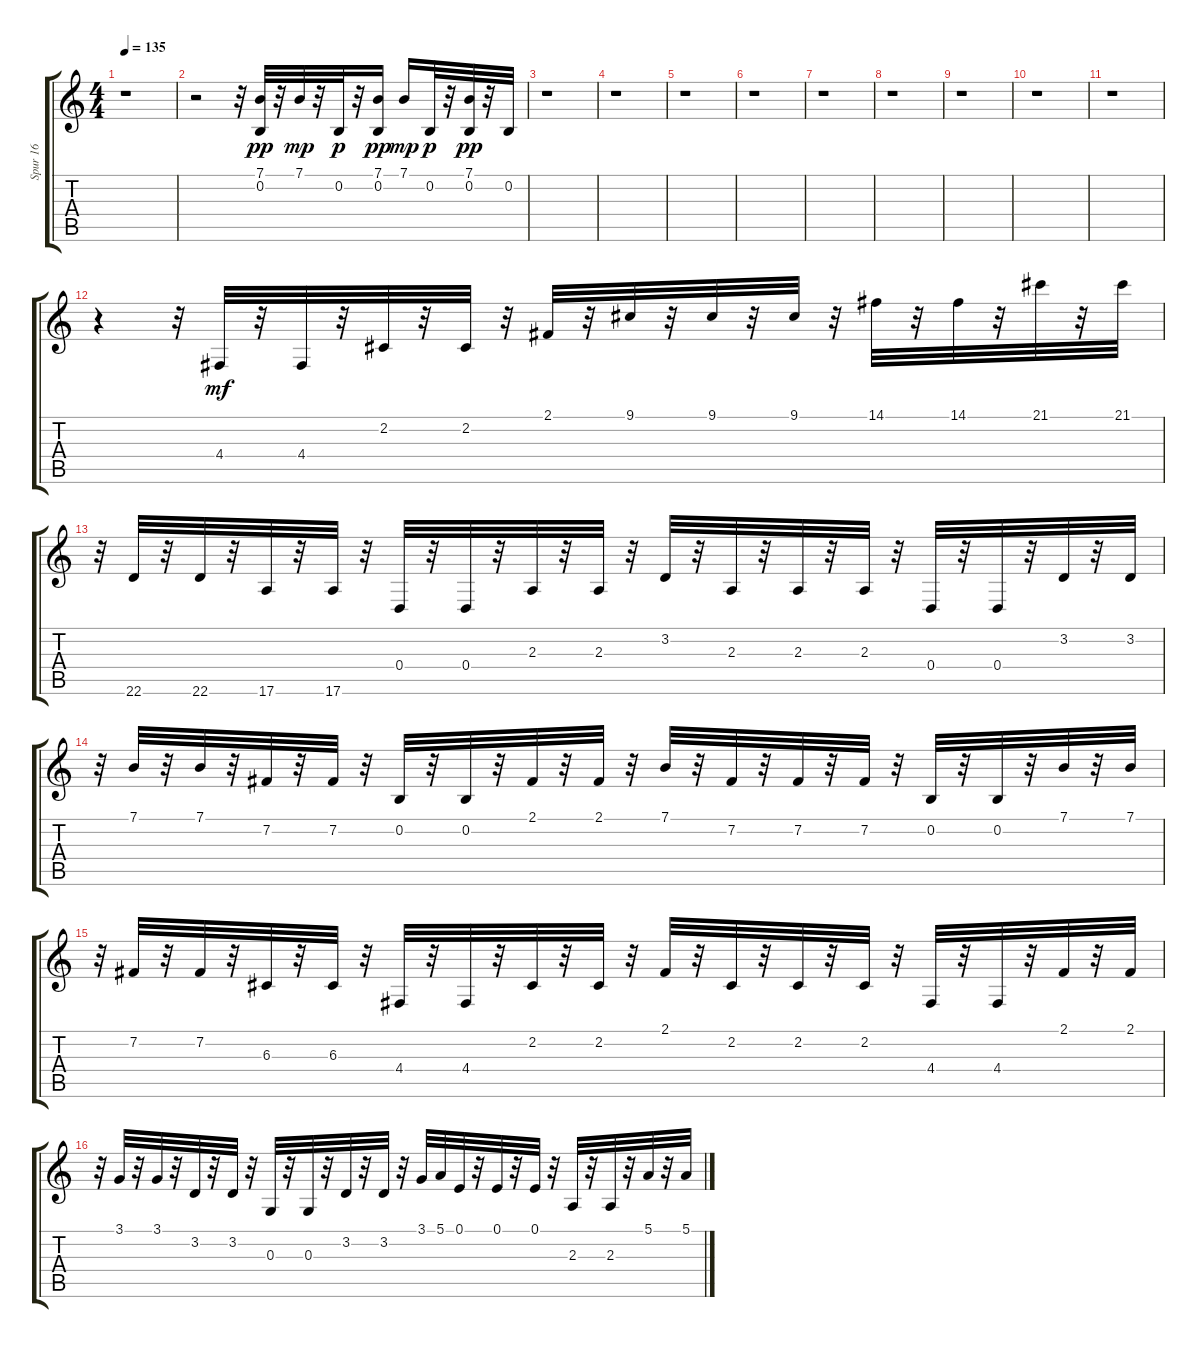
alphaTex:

\track ("Spur 16" "Spur 16") {instrument lead8bassandlead}
\staff {score tabs}
\tuning (E4 B3 G3 D3 A2 E2) {hide}
\ts (4 4)
\tempo 135
\clef g2
\ks c
r.1{dy pp} |
r.2 r.32 (7.1 0.2).32 r.32 7.1.32{dy mp} r.32 0.2.32{dy p} r.32 (7.1 0.2).16{dy pp} 7.1.16{dy mp} 0.2.32{dy p} r.32 (7.1 0.2).32{dy pp} r.32 0.2.32 |
r.1 |
r.1 |
r.1 |
r.1 |
r.1 |
r.1 |
r.1 |
r.1 |
r.1 |
r.4 r.32 4.4.32{dy mf} r.32 4.4.32 r.32 2.2.32 r.32 2.2.32 r.32 2.1.32 r.32 9.1.32 r.32 9.1.32 r.32 9.1.32 r.32 14.1.32 r.32 14.1.32 r.32 21.1.32 r.32 21.1.32 |
r.32 22.6.32 r.32 22.6.32 r.32 17.6.32 r.32 17.6.32 r.32 0.4.32 r.32 0.4.32 r.32 2.3.32 r.32 2.3.32 r.32 3.2.32 r.32 2.3.32 r.32 2.3.32 r.32 2.3.32 r.32 0.4.32 r.32 0.4.32 r.32 3.2.32 r.32 3.2.32 |
r.32 7.1.32 r.32 7.1.32 r.32 7.2.32 r.32 7.2.32 r.32 0.2.32 r.32 0.2.32 r.32 2.1.32 r.32 2.1.32 r.32 7.1.32 r.32 7.2.32 r.32 7.2.32 r.32 7.2.32 r.32 0.2.32 r.32 0.2.32 r.32 7.1.32 r.32 7.1.32 |
r.32 7.2.32 r.32 7.2.32 r.32 6.3.32 r.32 6.3.32 r.32 4.4.32 r.32 4.4.32 r.32 2.2.32 r.32 2.2.32 r.32 2.1.32 r.32 2.2.32 r.32 2.2.32 r.32 2.2.32 r.32 4.4.32 r.32 4.4.32 r.32 2.1.32 r.32 2.1.32 |
r.32 3.1.32 r.32 3.1.32 r.32 3.2.32 r.32 3.2.32 r.32 0.3.32 r.32 0.3.32 r.32 3.2.32 r.32 3.2.32 r.32 3.1.32 5.1.32 0.1.32 r.32 0.1.32 r.32 0.1.32 r.32 2.3.32 r.32 2.3.32 r.32 5.1.32 r.32 5.1.32
